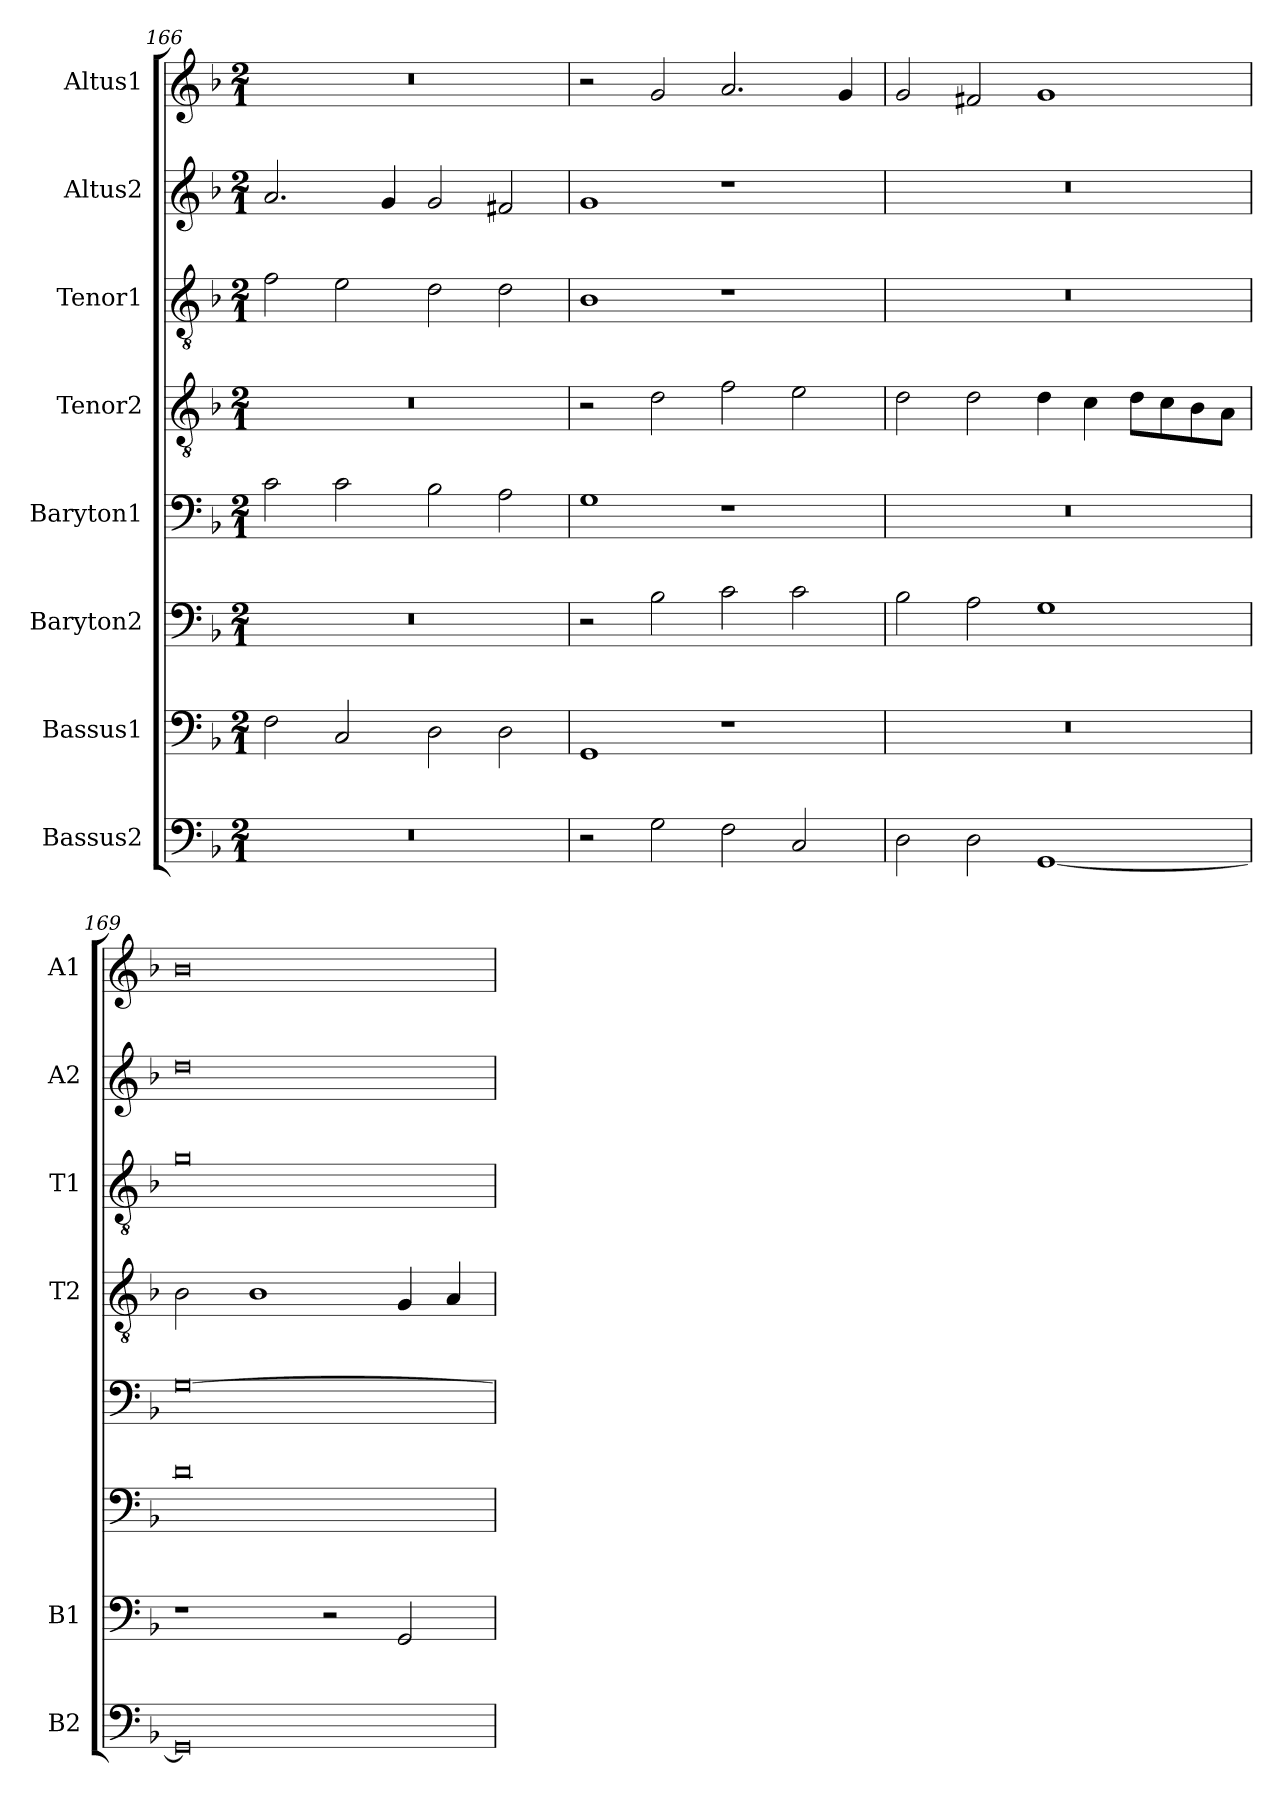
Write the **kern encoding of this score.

**kern	**kern	**kern	**kern	**kern	**kern	**kern	**kern
*part8	*part7	*part6	*part5	*part4	*part3	*part2	*part1
*staff8	*staff7	*staff6	*staff5	*staff4	*staff3	*staff2	*staff1
*I"Bassus2	*I"Bassus1	*I"Baryton2	*I"Baryton1	*I"Tenor2	*I"Tenor1	*I"Altus2	*I"Altus1
*I'B2	*I'B1	*	*	*I'T2	*I'T1	*I'A2	*I'A1
*clefF4	*clefF4	*clefF4	*clefF4	*clefGv2	*clefGv2	*clefG2	*clefG2
*k[b-]	*k[b-]	*k[b-]	*k[b-]	*k[b-]	*k[b-]	*k[b-]	*k[b-]
*M2/1	*M2/1	*M2/1	*M2/1	*M2/1	*M2/1	*M2/1	*M2/1
=166	=166	=166	=166	=166	=166	=166	=166
0r	2F	0r	2c	0r	2f	2.a	0r
.	2C	.	2c	.	2e	.	.
.	.	.	.	.	.	4g	.
.	2D	.	2B-	.	2d	2g	.
.	2D	.	2A	.	2d	2f#X	.
=167	=167	=167	=167	=167	=167	=167	=167
2r	1GG	2r	1G	2r	1B-	1g	2r
2G	.	2B-	.	2d	.	.	2g
2F	1r	2c	1r	2f	1r	1r	2.a
2C	.	2c	.	2e	.	.	.
.	.	.	.	.	.	.	4g
=168	=168	=168	=168	=168	=168	=168	=168
2D	0r	2B-	0r	2d	0r	0r	2g
2D	.	2A	.	2d	.	.	2f#X
[1GG	.	1G	.	4d	.	.	1g
.	.	.	.	4c	.	.	.
.	.	.	.	8dL	.	.	.
.	.	.	.	8c	.	.	.
.	.	.	.	8B-	.	.	.
.	.	.	.	8AJ	.	.	.
=169	=169	=169	=169	=169	=169	=169	=169
0GG]	1r	0d	[0G	2B-	0g	0dd	0b-
.	.	.	.	1B-	.	.	.
.	2r	.	.	.	.	.	.
.	2GG	.	.	4G	.	.	.
.	.	.	.	4A	.	.	.
=	=	=	=	=	=	=	=
*-	*-	*-	*-	*-	*-	*-	*-
